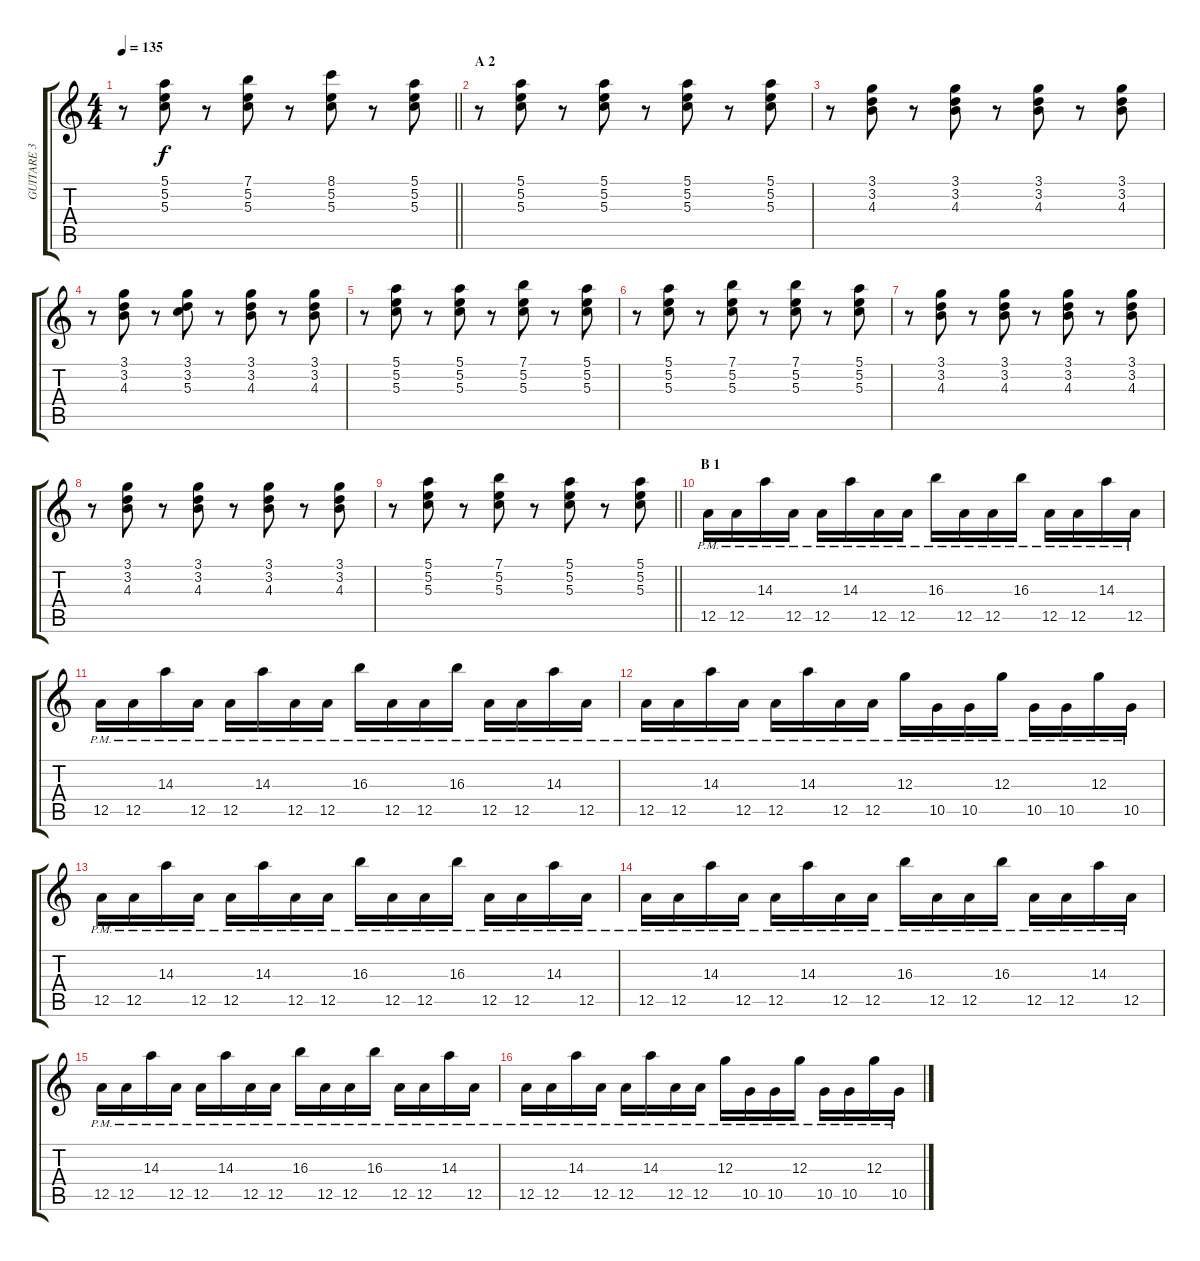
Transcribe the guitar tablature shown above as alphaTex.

\track ("GUITARE 3" "GUITARE 3") {instrument distortionguitar}
\staff {score tabs}
\tuning (E4 B3 G3 D3 A2 E2) {hide}
\ts (4 4)
\tempo 135
\clef g2
\barLineRight lightlight
\ks c
r.8{dy f} (5.1 5.2 5.3).8 r.8 (7.1 5.2 5.3).8 r.8 (8.1 5.2 5.3).8 r.8 (5.1 5.2 5.3).8 |
\section ("" "A 2")
r.8 (5.1 5.2 5.3).8 r.8 (5.1 5.2 5.3).8 r.8 (5.1 5.2 5.3).8 r.8 (5.1 5.2 5.3).8 |
r.8 (3.1 3.2 4.3).8 r.8 (3.1 3.2 4.3).8 r.8 (3.1 3.2 4.3).8 r.8 (3.1 3.2 4.3).8 |
r.8 (3.1 3.2 4.3).8 r.8 (3.1 3.2 5.3).8 r.8 (3.1 3.2 4.3).8 r.8 (3.1 3.2 4.3).8 |
r.8 (5.1 5.2 5.3).8 r.8 (5.1 5.2 5.3).8 r.8 (7.1 5.2 5.3).8 r.8 (5.1 5.2 5.3).8 |
r.8 (5.1 5.2 5.3).8 r.8 (7.1 5.2 5.3).8 r.8 (7.1 5.2 5.3).8 r.8 (5.1 5.2 5.3).8 |
r.8 (3.1 3.2 4.3).8 r.8 (3.1 3.2 4.3).8 r.8 (3.1 3.2 4.3).8 r.8 (3.1 3.2 4.3).8 |
r.8 (3.1 3.2 4.3).8 r.8 (3.1 3.2 4.3).8 r.8 (3.1 3.2 4.3).8 r.8 (3.1 3.2 4.3).8 |
\barLineRight lightlight
r.8 (5.1 5.2 5.3).8 r.8 (7.1 5.2 5.3).8 r.8 (5.1 5.2 5.3).8 r.8 (5.1 5.2 5.3).8 |
\section ("" "B 1")
12.5{pm}.16 12.5{pm}.16 14.3{pm}.16 12.5{pm}.16 12.5{pm}.16 14.3{pm}.16 12.5{pm}.16 12.5{pm}.16 16.3{pm}.16 12.5{pm}.16 12.5{pm}.16 16.3{pm}.16 12.5{pm}.16 12.5{pm}.16 14.3{pm}.16 12.5{pm}.16 |
12.5{pm}.16 12.5{pm}.16 14.3{pm}.16 12.5{pm}.16 12.5{pm}.16 14.3{pm}.16 12.5{pm}.16 12.5{pm}.16 16.3{pm}.16 12.5{pm}.16 12.5{pm}.16 16.3{pm}.16 12.5{pm}.16 12.5{pm}.16 14.3{pm}.16 12.5{pm}.16 |
12.5{pm}.16 12.5{pm}.16 14.3{pm}.16 12.5{pm}.16 12.5{pm}.16 14.3{pm}.16 12.5{pm}.16 12.5{pm}.16 12.3{pm}.16 10.5{pm}.16 10.5{pm}.16 12.3{pm}.16 10.5{pm}.16 10.5{pm}.16 12.3{pm}.16 10.5{pm}.16 |
12.5{pm}.16 12.5{pm}.16 14.3{pm}.16 12.5{pm}.16 12.5{pm}.16 14.3{pm}.16 12.5{pm}.16 12.5{pm}.16 16.3{pm}.16 12.5{pm}.16 12.5{pm}.16 16.3{pm}.16 12.5{pm}.16 12.5{pm}.16 14.3{pm}.16 12.5{pm}.16 |
12.5{pm}.16 12.5{pm}.16 14.3{pm}.16 12.5{pm}.16 12.5{pm}.16 14.3{pm}.16 12.5{pm}.16 12.5{pm}.16 16.3{pm}.16 12.5{pm}.16 12.5{pm}.16 16.3{pm}.16 12.5{pm}.16 12.5{pm}.16 14.3{pm}.16 12.5{pm}.16 |
12.5{pm}.16 12.5{pm}.16 14.3{pm}.16 12.5{pm}.16 12.5{pm}.16 14.3{pm}.16 12.5{pm}.16 12.5{pm}.16 16.3{pm}.16 12.5{pm}.16 12.5{pm}.16 16.3{pm}.16 12.5{pm}.16 12.5{pm}.16 14.3{pm}.16 12.5{pm}.16 |
12.5{pm}.16 12.5{pm}.16 14.3{pm}.16 12.5{pm}.16 12.5{pm}.16 14.3{pm}.16 12.5{pm}.16 12.5{pm}.16 12.3{pm}.16 10.5{pm}.16 10.5{pm}.16 12.3{pm}.16 10.5{pm}.16 10.5{pm}.16 12.3{pm}.16 10.5{pm}.16
